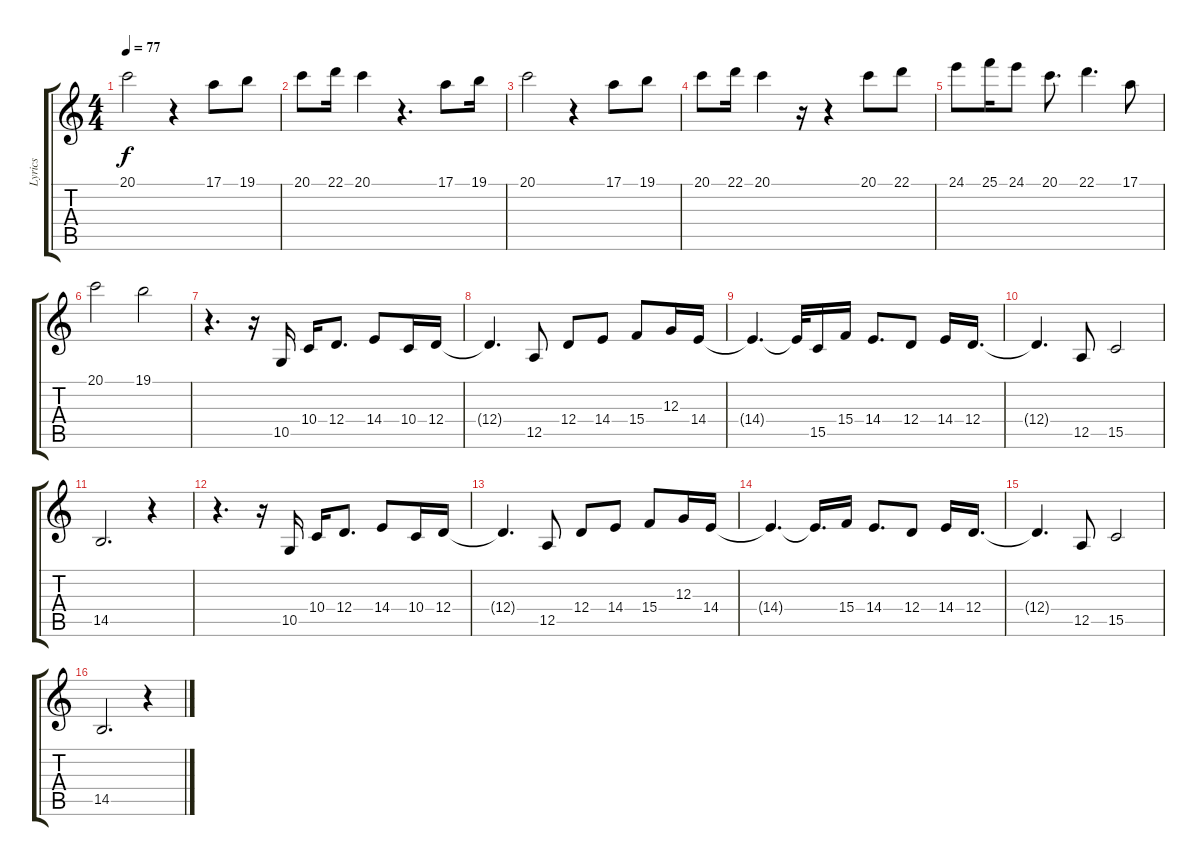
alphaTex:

\track ("Lyrics" "Lyrics") {instrument synthvoice}
\staff {score tabs}
\tuning (E4 B3 G3 D3 A2 E2) {hide}
\ts (4 4)
\tempo 77
\clef g2
\ks c
20.1{t}.2{dy f} r.4 17.1.8 19.1.8 |
20.1.8 22.1.16 20.1.4 r.4{d} 17.1.8 19.1.16 |
20.1.2 r.4 17.1.8 19.1.8 |
20.1.8 22.1.16 20.1.4 r.16 r.4 20.1.8 22.1.8 |
24.1.8 25.1.16 24.1.8 20.1.8{d} 22.1.4{d} 17.1.8 |
20.1.2 19.1.2 |
r.4{d} r.16 10.5.16{instrument synthvoice} 10.4.16 12.4.8{d} 14.4.8 10.4.16 12.4.16 |
12.4{t}.4{d} 12.5.8 12.4.8 14.4.8 15.4.8 12.3.16 14.4.16 |
14.4{t}.4{d} 14.4{t}.32 15.5.16 15.4.16 14.4.8{d} 12.4.8 14.4.16 12.4.16{d} |
12.4{t}.4{d} 12.5.8 15.5.2 |
14.5.2{d} r.4 |
r.4{d} r.16 10.5.16 10.4.16 12.4.8{d} 14.4.8 10.4.16 12.4.16 |
12.4{t}.4{d} 12.5.8 12.4.8 14.4.8 15.4.8 12.3.16 14.4.16 |
14.4{t}.4{d} 14.4{t}.16{d} 15.4.16 14.4.8{d} 12.4.8 14.4.16 12.4.16{d} |
12.4{t}.4{d} 12.5.8 15.5.2 |
14.5.2{d} r.4
